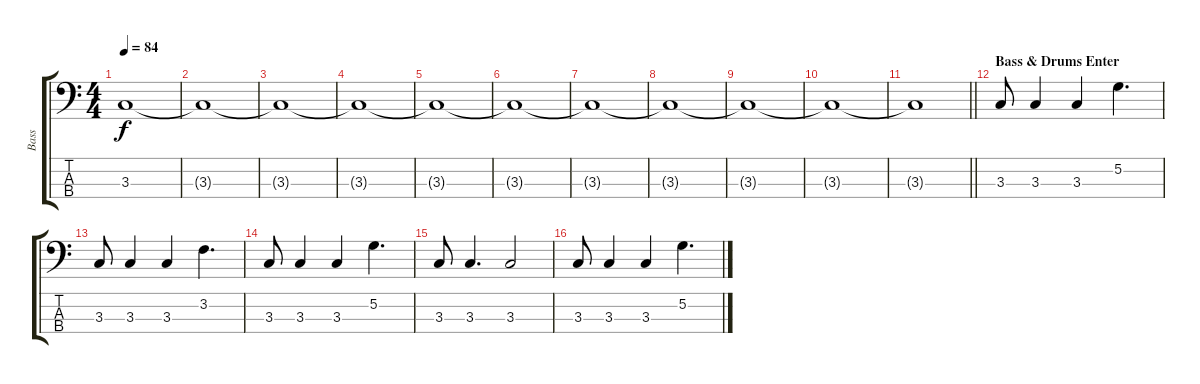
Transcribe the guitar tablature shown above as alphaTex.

\track ("Bass" "Bass") {instrument electricbassfinger}
\staff {score tabs}
\tuning (G2 D2 A1 E1) {hide}
\ts (4 4)
\tempo 84
\clef f4
\ks c
3.3{t}.1{dy f} |
3.3{t}.1 |
3.3{t}.1 |
3.3{t}.1 |
3.3{t}.1 |
3.3{t}.1 |
3.3{t}.1 |
3.3{t}.1 |
3.3{t}.1 |
3.3{t}.1 |
\barLineRight lightlight
3.3{t}.1 |
\section ("" "Bass & Drums Enter")
3.3.8 3.3.4 3.3.4 5.2.4{d} |
3.3.8 3.3.4 3.3.4 3.2.4{d} |
3.3.8 3.3.4 3.3.4 5.2.4{d} |
3.3.8 3.3.4{d} 3.3.2 |
3.3.8 3.3.4 3.3.4 5.2.4{d}
